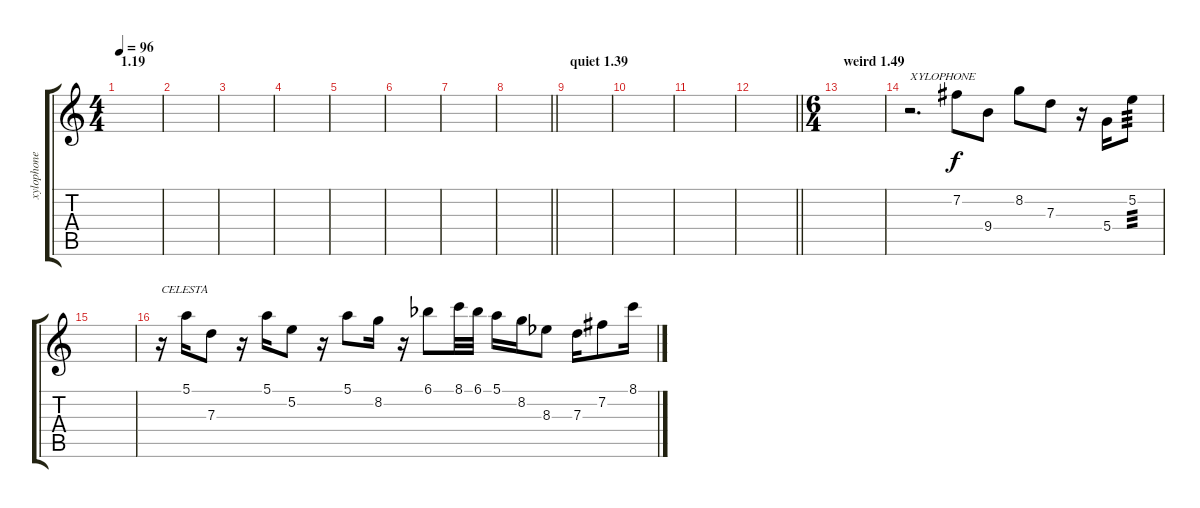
\track ("xylophone (+12)" "xylophone ") {instrument xylophone}
\staff {score tabs}
\tuning (E5 B4 G4 D4 A3 E3) {hide}
\ts (4 4)
\section ("" "1.19")
\tempo 96
\clef g2
\ks c
|
|
|
|
|
|
|
\barLineRight lightlight
|
\section ("" "quiet 1.39")
|
|
|
\barLineRight lightlight
|
\ts (6 4)
\section ("" "weird 1.49")
|
r.2{d txt "XYLOPHONE"} 7.2.8 9.4.8 8.2.8 7.3.8 r.16 5.4.16 5.2.8{tp 3} |
|
r.16{txt "CELESTA" instrument celesta} 5.1.16 7.3.8 r.16 5.1.16 5.2.8 r.16 5.1.8 8.2.16 r.16 6.1{acc b}.8 8.1.32 6.1{acc b}.32 5.1.16 8.2.16 8.3{acc b}.8 7.3.16 7.2.8 8.1.16
